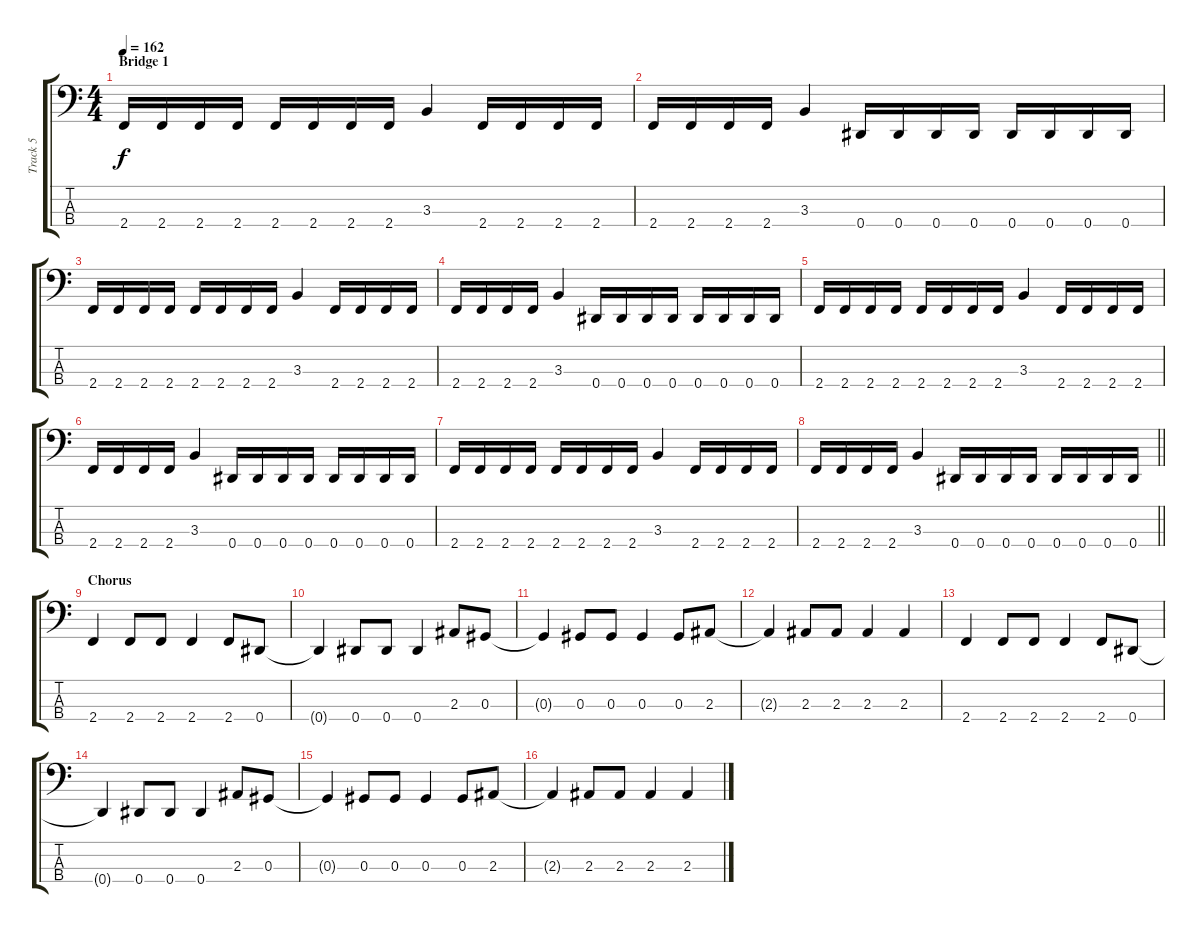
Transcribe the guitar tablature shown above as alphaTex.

\track ("Track 5" "Track 5") {instrument electricbassfinger}
\staff {score tabs}
\tuning (Gb2 Db2 Ab1 Eb1) {hide}
\ts (4 4)
\section ("" "Bridge 1")
\tempo 162
\clef f4
\ks c
2.4.16{dy f} 2.4.16 2.4.16 2.4.16 2.4.16 2.4.16 2.4.16 2.4.16 3.3.4 2.4.16 2.4.16 2.4.16 2.4.16 |
2.4.16 2.4.16 2.4.16 2.4.16 3.3.4 0.4.16 0.4.16 0.4.16 0.4.16 0.4.16 0.4.16 0.4.16 0.4.16 |
2.4.16 2.4.16 2.4.16 2.4.16 2.4.16 2.4.16 2.4.16 2.4.16 3.3.4 2.4.16 2.4.16 2.4.16 2.4.16 |
2.4.16 2.4.16 2.4.16 2.4.16 3.3.4 0.4.16 0.4.16 0.4.16 0.4.16 0.4.16 0.4.16 0.4.16 0.4.16 |
2.4.16 2.4.16 2.4.16 2.4.16 2.4.16 2.4.16 2.4.16 2.4.16 3.3.4 2.4.16 2.4.16 2.4.16 2.4.16 |
2.4.16 2.4.16 2.4.16 2.4.16 3.3.4 0.4.16 0.4.16 0.4.16 0.4.16 0.4.16 0.4.16 0.4.16 0.4.16 |
2.4.16 2.4.16 2.4.16 2.4.16 2.4.16 2.4.16 2.4.16 2.4.16 3.3.4 2.4.16 2.4.16 2.4.16 2.4.16 |
\barLineRight lightlight
2.4.16 2.4.16 2.4.16 2.4.16 3.3.4 0.4.16 0.4.16 0.4.16 0.4.16 0.4.16 0.4.16 0.4.16 0.4.16 |
\section ("" "Chorus")
2.4.4 2.4.8 2.4.8 2.4.4 2.4.8 0.4.8 |
0.4{t}.4 0.4.8 0.4.8 0.4.4 2.3.8 0.3.8 |
0.3{t}.4 0.3.8 0.3.8 0.3.4 0.3.8 2.3.8 |
2.3{t}.4 2.3.8 2.3.8 2.3.4 2.3.4 |
2.4.4 2.4.8 2.4.8 2.4.4 2.4.8 0.4.8 |
0.4{t}.4 0.4.8 0.4.8 0.4.4 2.3.8 0.3.8 |
0.3{t}.4 0.3.8 0.3.8 0.3.4 0.3.8 2.3.8 |
2.3{t}.4 2.3.8 2.3.8 2.3.4 2.3.4
